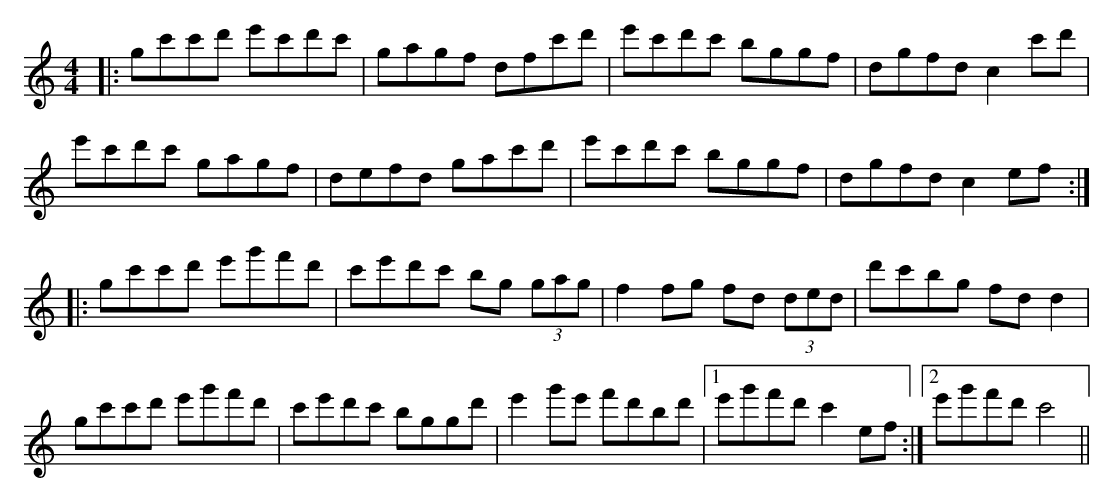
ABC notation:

X:1
M:4/4
K:C
|:gc'c'd' e'c'd'c'|gagf dfc'd'|e'c'd'c' bggf|dgfd c2c'd'|
e'c'd'c' gagf|defd gac'd'|e'c'd'c' bggf|dgfd c2ef:|
|:gc'c'd' e'g'f'd'|c'e'd'c' bg (3gag|f2fg fd (3ded|d'c'bg fd d2|
gc'c'd' e'g'f'd'|c'e'd'c' bggd'|e'2g'e' f'd'bd'|1 e'g'f'd' c'2ef:|2 e'g'f'd' c'4||
